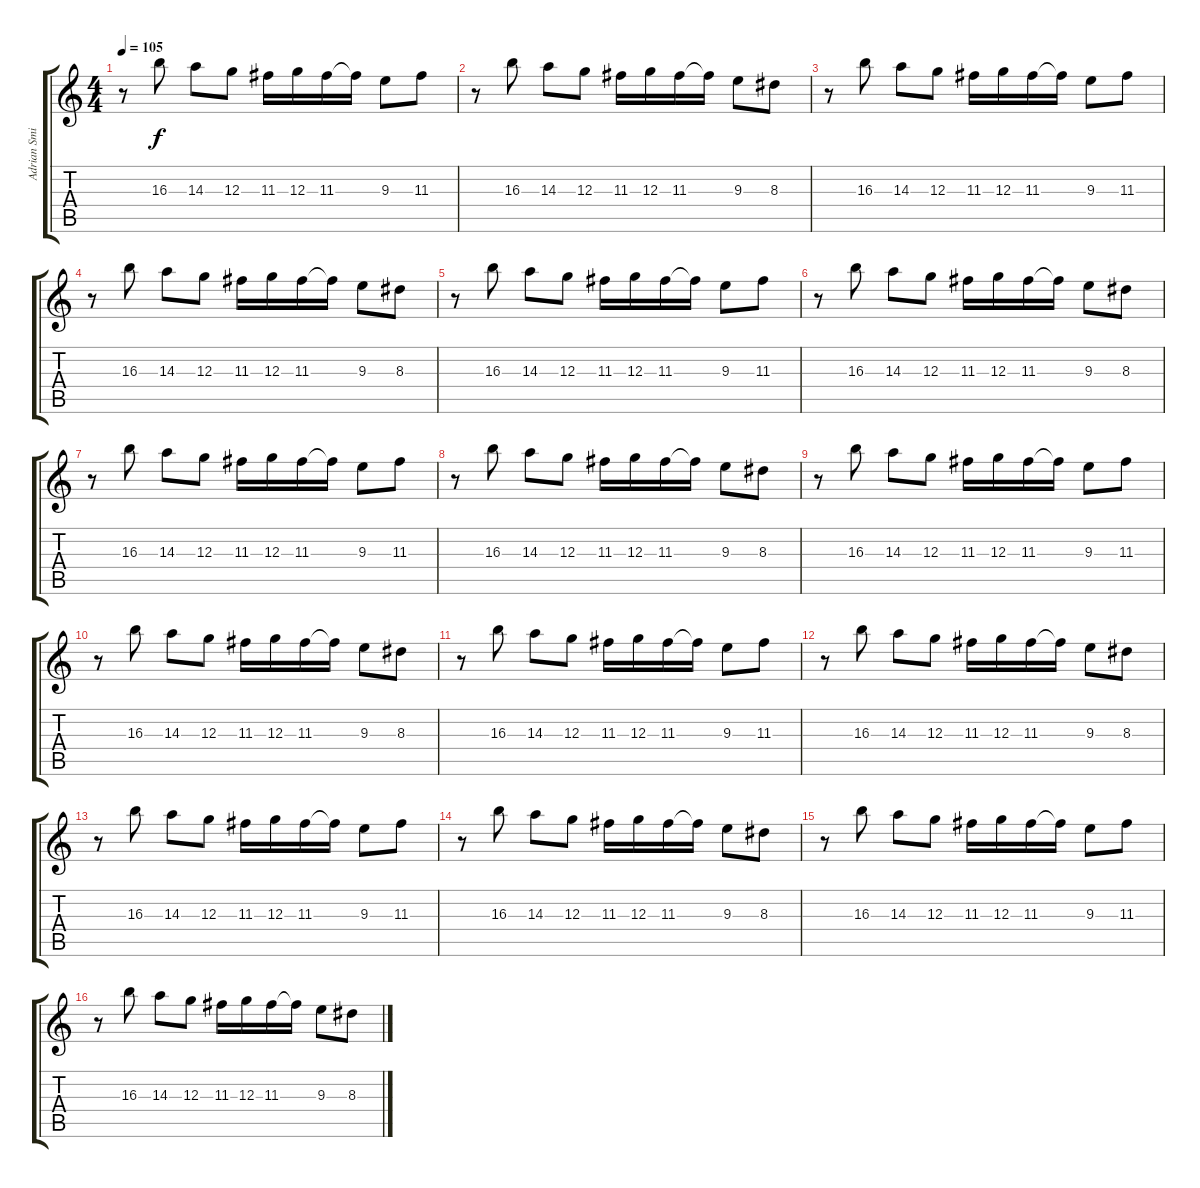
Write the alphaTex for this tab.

\track ("Adrian Smith" "Adrian Smi") {instrument distortionguitar}
\staff {score tabs}
\tuning (E4 B3 G3 D3 A2 E2) {hide}
\ts (4 4)
\tempo 105
\tempo 80
\tempo 105
\clef g2
\ks c
r.8{dy f instrument acousticguitarnylon} 16.3.8 14.3.8 12.3.8 11.3.16 12.3.16 11.3.16 11.3{t}.16 9.3.8 11.3.8 |
r.8 16.3.8 14.3.8 12.3.8 11.3.16 12.3.16 11.3.16 11.3{t}.16 9.3.8 8.3.8 |
r.8 16.3.8 14.3.8 12.3.8 11.3.16 12.3.16 11.3.16 11.3{t}.16 9.3.8 11.3.8 |
r.8 16.3.8 14.3.8 12.3.8 11.3.16 12.3.16 11.3.16 11.3{t}.16 9.3.8 8.3.8 |
r.8 16.3.8 14.3.8 12.3.8 11.3.16 12.3.16 11.3.16 11.3{t}.16 9.3.8 11.3.8 |
r.8 16.3.8 14.3.8 12.3.8 11.3.16 12.3.16 11.3.16 11.3{t}.16 9.3.8 8.3.8 |
r.8 16.3.8 14.3.8 12.3.8 11.3.16 12.3.16 11.3.16 11.3{t}.16 9.3.8 11.3.8 |
r.8 16.3.8 14.3.8 12.3.8 11.3.16 12.3.16 11.3.16 11.3{t}.16 9.3.8 8.3.8 |
r.8 16.3.8 14.3.8 12.3.8 11.3.16 12.3.16 11.3.16 11.3{t}.16 9.3.8 11.3.8 |
r.8 16.3.8 14.3.8 12.3.8 11.3.16 12.3.16 11.3.16 11.3{t}.16 9.3.8 8.3.8 |
r.8 16.3.8 14.3.8 12.3.8 11.3.16 12.3.16 11.3.16 11.3{t}.16 9.3.8 11.3.8 |
r.8 16.3.8 14.3.8 12.3.8 11.3.16 12.3.16 11.3.16 11.3{t}.16 9.3.8 8.3.8 |
r.8 16.3.8 14.3.8 12.3.8 11.3.16 12.3.16 11.3.16 11.3{t}.16 9.3.8 11.3.8 |
r.8 16.3.8 14.3.8 12.3.8 11.3.16 12.3.16 11.3.16 11.3{t}.16 9.3.8 8.3.8 |
r.8 16.3.8 14.3.8 12.3.8 11.3.16 12.3.16 11.3.16 11.3{t}.16 9.3.8 11.3.8 |
r.8 16.3.8 14.3.8 12.3.8 11.3.16 12.3.16 11.3.16 11.3{t}.16 9.3.8 8.3.8
